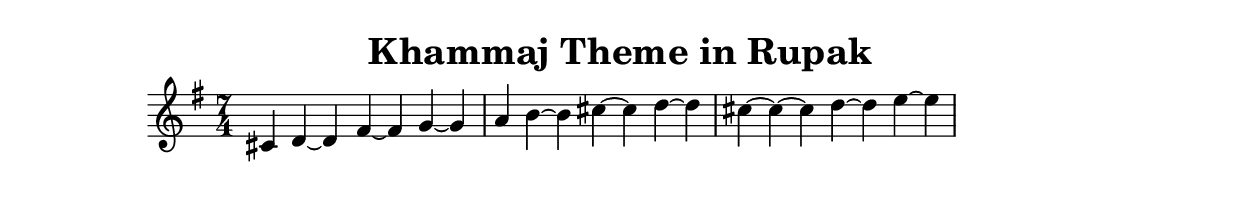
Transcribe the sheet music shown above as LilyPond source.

#(ly:set-option 'midi-extension "mid")
\version "2.12.3"
\include "english.ly"
\header{ title = "Khammaj Theme in Rupak"  }
\include "english.ly"
%{
Filename:khammaj_rupak_in_7_4
Title: Khammaj Theme in Rupak
Key: d
Mode: mixolydian
TimeSignature: 7/4
           
                             .           .   .
| N S - G - m - | P D -  N - S - | N - - S - R - |
  .               

  
%}
melody = {
\clef treble
\key c \mixolydian
\time 7/4
\autoBeamOn  
\bar "|"  b4 c'4~ c'4 e'4~ e'4 f'4~ f'4 \bar "|"  g'4 a'4~ a'4 b'4~ b'4 c''4~ c''4 \bar "|"  b'4~ b'4~ b'4 c''4~ c''4 d''4~ d''4 \bar "|"  \break

}

text = \lyricmode {

}

\score{
\transpose c' d'
<<
\new Voice = "one" {
  \melody
}
\new Lyrics \lyricsto "one" \text
>>
\layout { }
\midi { }
}